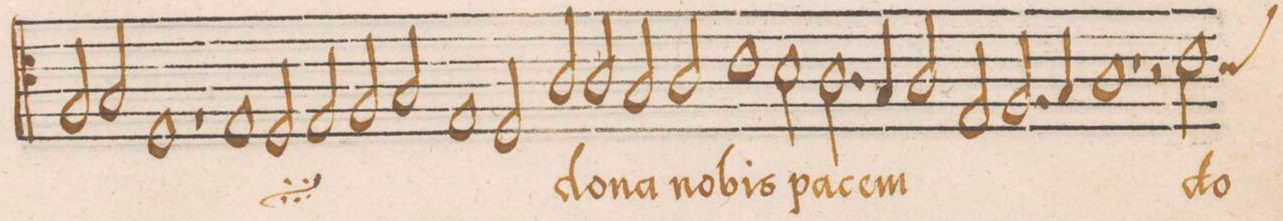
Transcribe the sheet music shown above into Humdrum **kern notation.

**kern	**text
*I"TENOR	*
*clefC4	*
*k[]	*
*met(c|)	*
*M2/1	*
2F/	.
2G/	.
1D	.
=69	=69
1r	.
*	*ij
1E	do-
=70	=70
2D/	-na
2E/	no-
2F/	-b(is)
2G/	pa-
=71	=71
1E	.
2D/	-cem
*	*Xij
2A/	do-
=72	=72
2A/	-na
2G/	.
2A/	no-
1c	-bis
=73	=73
2B\	pa-
2.A\	-cem
4G/	.
=74	=74
2A/	.
2E/	.
2.F/	.
4G/	.
=75	=75
1A	.
1r	.
=76	=76
2r	.
*custos:B	*
2c\	do-
*-	*-
